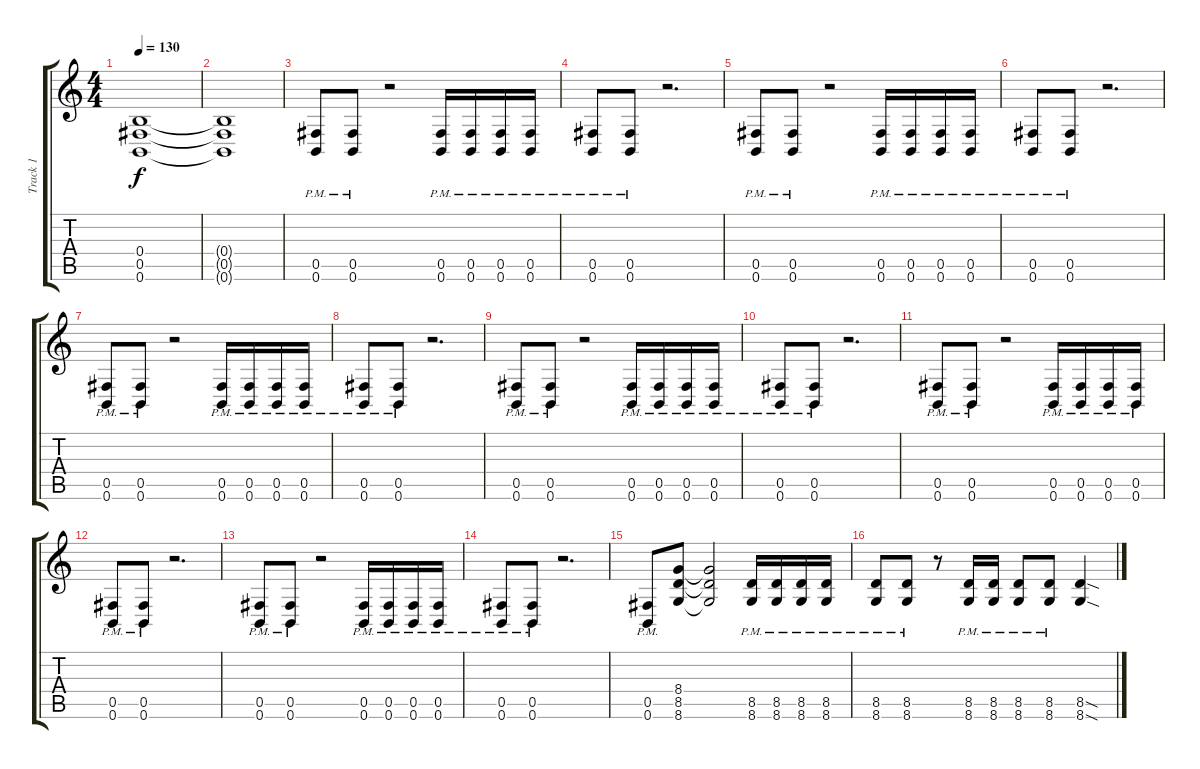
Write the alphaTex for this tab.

\track ("Track 1" "Track 1") {instrument overdrivenguitar}
\staff {score tabs}
\tuning (Db4 Ab3 E3 B2 Gb2 B1) {hide}
\ts (4 4)
\tempo 130
\clef g2
\ks c
(0.4 0.5 0.6).1{dy f} |
(0.4{t} 0.5{t} 0.6{t}).1 |
(0.5{pm} 0.6{pm}).8 (0.5{pm} 0.6{pm}).8 r.2 (0.5{pm} 0.6{pm}).16 (0.5{pm} 0.6{pm}).16 (0.5{pm} 0.6{pm}).16 (0.5{pm} 0.6{pm}).16 |
(0.5{pm} 0.6{pm}).8 (0.5{pm} 0.6{pm}).8 r.2{d} |
(0.5{pm} 0.6{pm}).8 (0.5{pm} 0.6{pm}).8 r.2 (0.5{pm} 0.6{pm}).16 (0.5{pm} 0.6{pm}).16 (0.5{pm} 0.6{pm}).16 (0.5{pm} 0.6{pm}).16 |
(0.5{pm} 0.6{pm}).8 (0.5{pm} 0.6{pm}).8 r.2{d} |
(0.5{pm} 0.6{pm}).8 (0.5{pm} 0.6{pm}).8 r.2 (0.5{pm} 0.6{pm}).16 (0.5{pm} 0.6{pm}).16 (0.5{pm} 0.6{pm}).16 (0.5{pm} 0.6{pm}).16 |
(0.5{pm} 0.6{pm}).8 (0.5{pm} 0.6{pm}).8 r.2{d} |
(0.5{pm} 0.6{pm}).8 (0.5{pm} 0.6{pm}).8 r.2 (0.5{pm} 0.6{pm}).16 (0.5{pm} 0.6{pm}).16 (0.5{pm} 0.6{pm}).16 (0.5{pm} 0.6{pm}).16 |
(0.5{pm} 0.6{pm}).8 (0.5{pm} 0.6{pm}).8 r.2{d} |
(0.5{pm} 0.6{pm}).8 (0.5{pm} 0.6{pm}).8 r.2 (0.5{pm} 0.6{pm}).16 (0.5{pm} 0.6{pm}).16 (0.5{pm} 0.6{pm}).16 (0.5{pm} 0.6{pm}).16 |
(0.5{pm} 0.6{pm}).8 (0.5{pm} 0.6{pm}).8 r.2{d} |
(0.5{pm} 0.6{pm}).8 (0.5{pm} 0.6{pm}).8 r.2 (0.5{pm} 0.6{pm}).16 (0.5{pm} 0.6{pm}).16 (0.5{pm} 0.6{pm}).16 (0.5{pm} 0.6{pm}).16 |
(0.5{pm} 0.6{pm}).8 (0.5{pm} 0.6{pm}).8 r.2{d} |
(0.5{pm} 0.6{pm}).8 (8.4 8.5 8.6).8 (8.4{t} 8.5{t} 8.6{t}).2 (8.5{pm} 8.6{pm}).16 (8.5{pm} 8.6{pm}).16 (8.5{pm} 8.6{pm}).16 (8.5{pm} 8.6{pm}).16 |
(8.5{pm} 8.6{pm}).8 (8.5{pm} 8.6{pm}).8 r.8 (8.5{pm} 8.6{pm}).16 (8.5{pm} 8.6{pm}).16 (8.5{pm} 8.6{pm}).8 (8.5{pm} 8.6{pm}).8 (8.5{sod} 8.6{sod}).4
